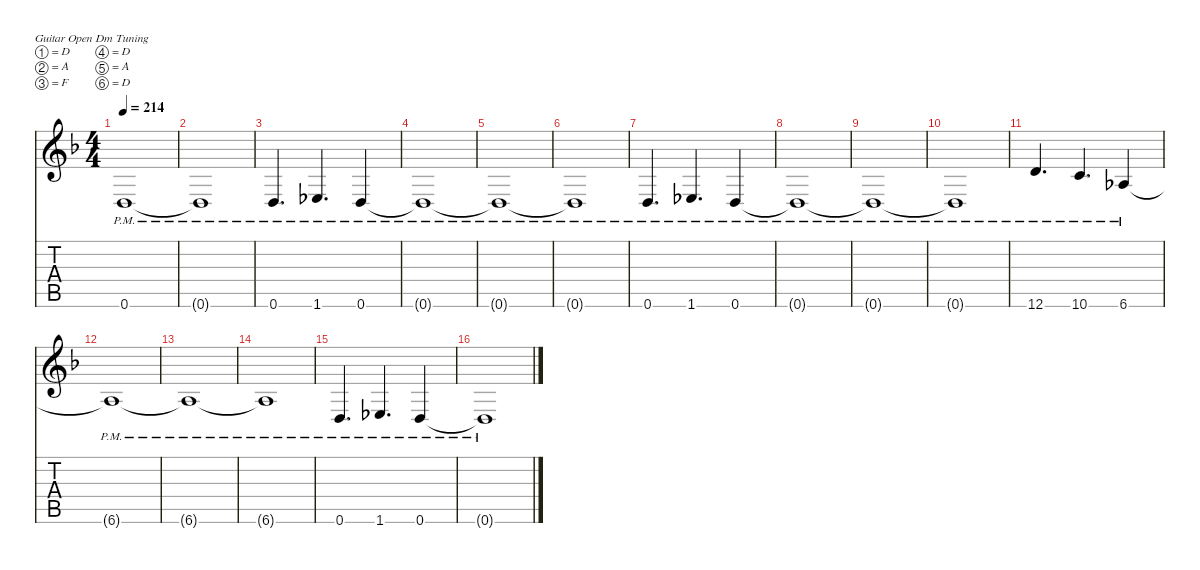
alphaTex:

\hideDynamics
\bracketExtendMode nobrackets
\singleTrackTrackNamePolicy hidden
\multiTrackTrackNamePolicy hidden
\firstSystemTrackNameMode fullname
\firstSystemTrackNameOrientation horizontal
\otherSystemsTrackNameOrientation horizontal
\track ("Guitar 1" "E-Gt") {defaultSystemsLayout 16 instrument distortionguitar}
\staff {score tabs}
\tuning (D4 A3 F3 D3 A2 D2)
\ts (4 4)
\tempo 214
\clef g2
\ks dminor
0.6{pm t acc forcenatural}.1{dy f beam Up} |
0.6{pm t acc forcenatural}.1{beam Up} |
0.6{pm acc forcenatural}.4{d beam Up} 1.6{pm acc b}.4{d beam Up} 0.6{pm acc forcenatural}.4{beam Up} |
0.6{pm t acc forcenatural}.1{beam Up} |
0.6{pm t acc forcenatural}.1{beam Up} |
0.6{pm t acc forcenatural}.1{beam Up} |
0.6{pm acc forcenatural}.4{d beam Up} 1.6{pm acc b}.4{d beam Up} 0.6{pm acc forcenatural}.4{beam Up} |
0.6{pm t acc forcenatural}.1{beam Up} |
0.6{pm t acc forcenatural}.1{beam Up} |
0.6{pm t acc forcenatural}.1{beam Up} |
12.6{pm acc forcenatural}.4{d beam Up} 10.6{pm acc forcenatural}.4{d beam Up} 6.6{pm acc b}.4{beam Up} |
6.6{pm t acc b}.1{beam Up} |
6.6{pm t acc b}.1{beam Up} |
6.6{pm t acc b}.1{beam Up} |
0.6{pm acc forcenatural}.4{d beam Up} 1.6{pm acc b}.4{d beam Up} 0.6{pm acc forcenatural}.4{beam Up} |
0.6{pm t acc forcenatural}.1{beam Up}
